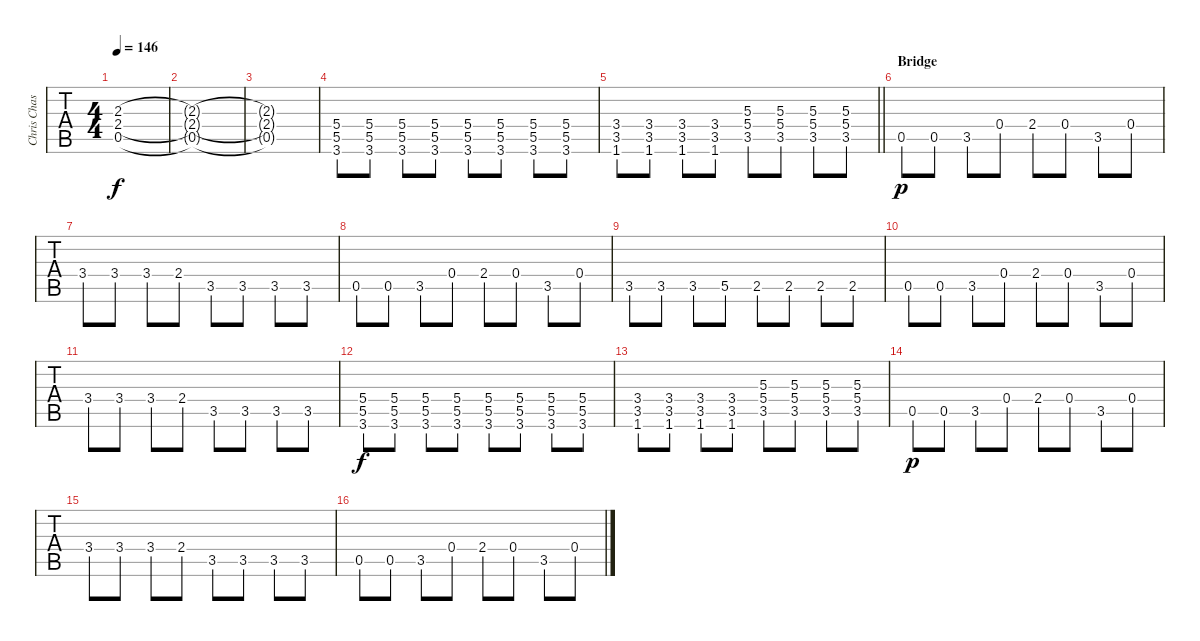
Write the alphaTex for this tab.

\track ("Chris Chasse - Guitar One" "Chris Chas") {instrument distortionguitar}
\staff {tabs}
\tuning (Eb4 Bb3 Gb3 Db3 Ab2 Eb2) {hide}
\ts (4 4)
\tempo 146
\clef g2
\ks c
(2.3{t} 2.4{t} 0.5{t}).1{dy f} |
(2.3{t} 2.4{t} 0.5{t}).1 |
(2.3{t} 2.4{t} 0.5{t}).1 |
(5.4 5.5 3.6).8 (5.4 5.5 3.6).8 (5.4 5.5 3.6).8 (5.4 5.5 3.6).8 (5.4 5.5 3.6).8 (5.4 5.5 3.6).8 (5.4 5.5 3.6).8 (5.4 5.5 3.6).8 |
\barLineRight lightlight
(3.4 3.5 1.6).8 (3.4 3.5 1.6).8 (3.4 3.5 1.6).8 (3.4 3.5 1.6).8 (5.3 5.4 3.5).8 (5.3 5.4 3.5).8 (5.3 5.4 3.5).8 (5.3 5.4 3.5).8 |
\section ("" "Bridge")
0.5.8{dy p} 0.5.8 3.5.8 0.4.8 2.4.8 0.4.8 3.5.8 0.4.8 |
3.4.8 3.4.8 3.4.8 2.4.8 3.5.8 3.5.8 3.5.8 3.5.8 |
0.5.8 0.5.8 3.5.8 0.4.8 2.4.8 0.4.8 3.5.8 0.4.8 |
3.5.8 3.5.8 3.5.8 5.5.8 2.5.8 2.5.8 2.5.8 2.5.8 |
0.5.8 0.5.8 3.5.8 0.4.8 2.4.8 0.4.8 3.5.8 0.4.8 |
3.4.8 3.4.8 3.4.8 2.4.8 3.5.8 3.5.8 3.5.8 3.5.8 |
(5.4 5.5 3.6).8{dy f} (5.4 5.5 3.6).8 (5.4 5.5 3.6).8 (5.4 5.5 3.6).8 (5.4 5.5 3.6).8 (5.4 5.5 3.6).8 (5.4 5.5 3.6).8 (5.4 5.5 3.6).8 |
(3.4 3.5 1.6).8 (3.4 3.5 1.6).8 (3.4 3.5 1.6).8 (3.4 3.5 1.6).8 (5.3 5.4 3.5).8 (5.3 5.4 3.5).8 (5.3 5.4 3.5).8 (5.3 5.4 3.5).8 |
0.5.8{dy p} 0.5.8 3.5.8 0.4.8 2.4.8 0.4.8 3.5.8 0.4.8 |
3.4.8 3.4.8 3.4.8 2.4.8 3.5.8 3.5.8 3.5.8 3.5.8 |
0.5.8 0.5.8 3.5.8 0.4.8 2.4.8 0.4.8 3.5.8 0.4.8
